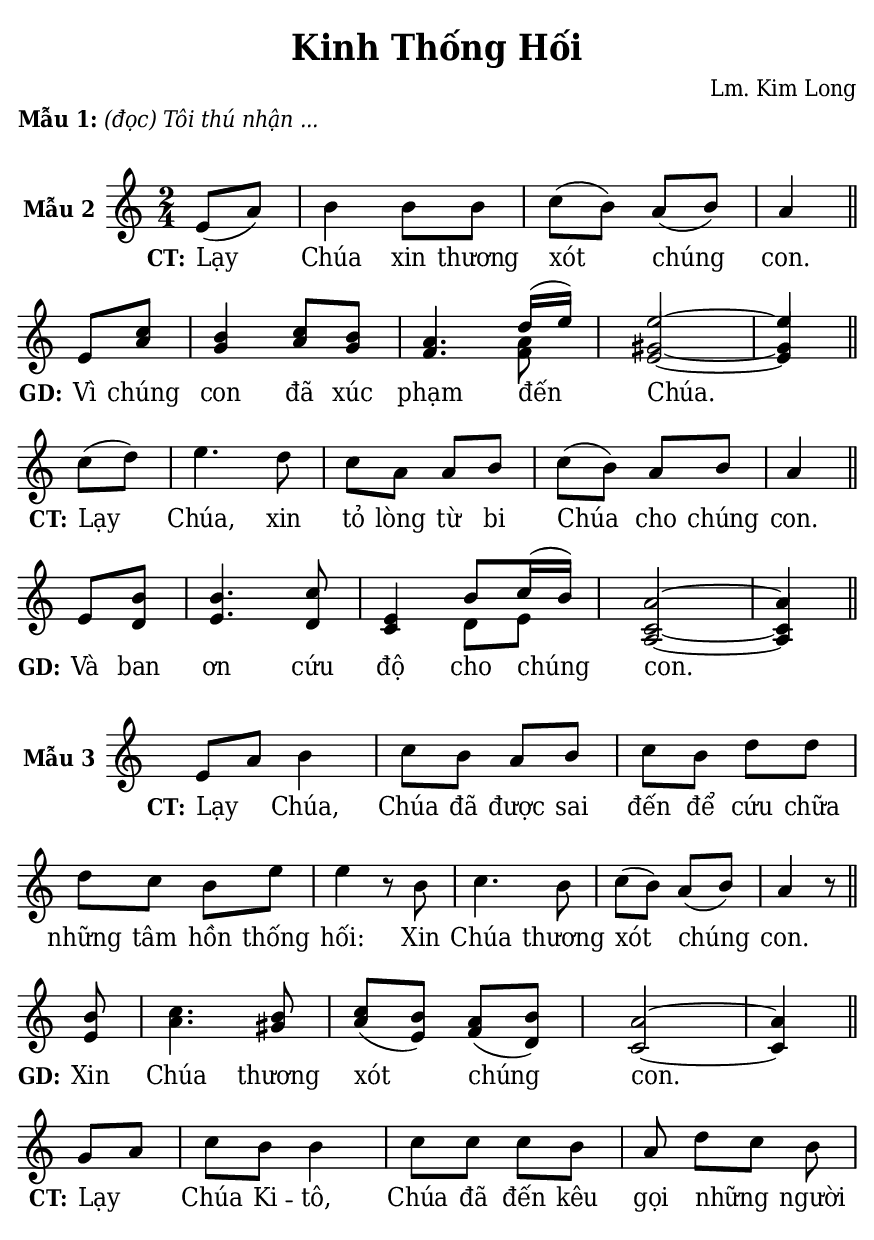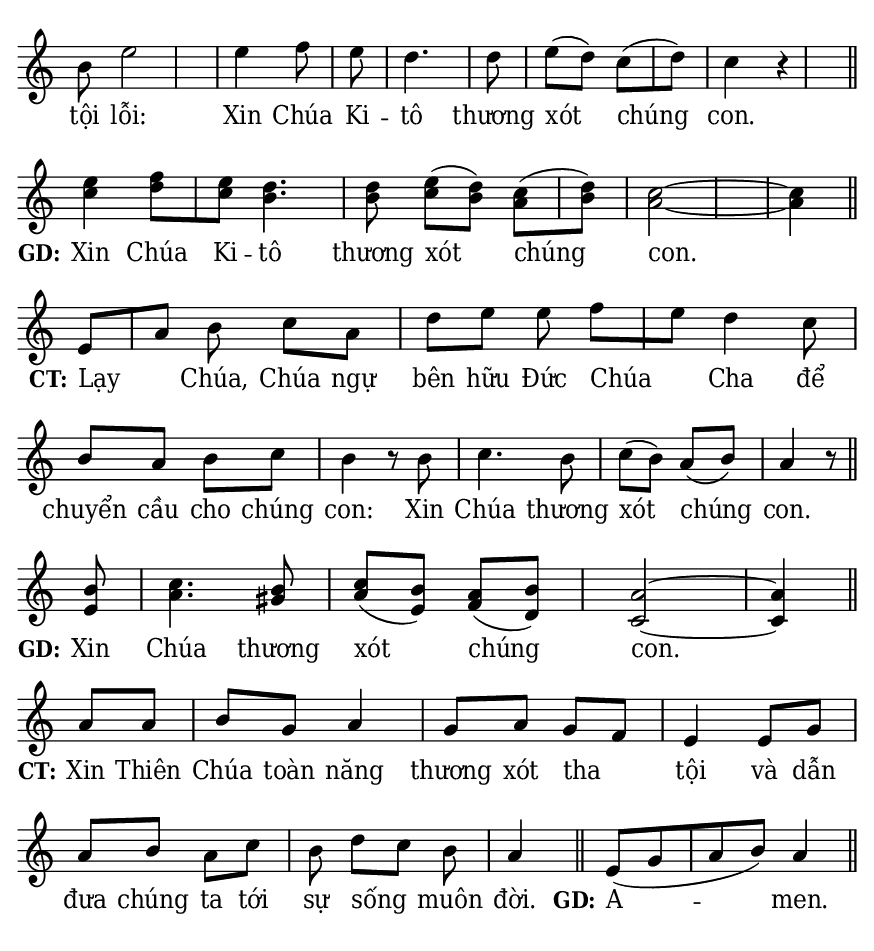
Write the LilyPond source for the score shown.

% Cài đặt chung
\version "2.22.1"
\include "english.ly"

\header {
  title = "Kinh Thống Hối"
  composer = "Lm. Kim Long"
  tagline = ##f
}

% Nhạc
nhacMauHai = \relative c' {
  \partial 4 e8 (a) |
  b4 b8 b |
  c (b) a (b) |
  a4 \bar "||" \break
  
  e8
  <<
    {
      c' |
      b4 c8 b |
      a4.
    }
    {
      a8 |
      g4 a8 g |
      f4.
    }
  >>
  <<
    {
      \voiceOne
      d'16 (e) |
      e2 ~ |
      e4
    }
    \new Voice = "splitpart" {
      \voiceTwo
      <a, f>8 |
      \stemUp <gs e>2 ~ |
      <gs e>4
    }
  >>
  \oneVoice
  \bar "||"
  
  c8 (d) |
  e4. d8 |
  c a a b |
  c (b) a b |
  a4 \bar "||" \break
  
  e8
  <<
    {
      b' |
      b4. c8 |
      e,4
    }
    {
      d8 |
      e4. d8 |
      c4
    }
  >>
  <<
    {
      \voiceOne
      b'8 c16 (b) |
      a2 ~ |
      a4
    }
    \new Voice = "splitpart" {
      \voiceTwo
      d,8 e |
      \stemUp <c a>2 ~ |
      <c a>4
    }
  >>
  \bar "||"
}

nhacMauBa = \relative c' {
  e8 \hide ([a]) b4 c8 b a b c b d d d
  c b e \bar "|"
  e4 r8 b \bar "|"
  c4. b8 \bar "|"
  c ([b]) a ([b]) \bar "|"
  a4 r8 \bar "||" \break
  
  <<
    {
      b8 \bar "|"
      c4. b8 \bar "|"
      c ([b]) a ([b]) \bar "|"
      a2 ~ \bar "|"
      a4
    }
    {
      e8 |
      a4. gs8 |
      a _(e) f _(d) |
      c2 ~ |
      c4
    }
  >>
  \bar "||" \break
  
  g'8 \hide ([a]) c b b4 c8 c c b a d \hide ([c]) b b
  e2 \bar "|"
  e4 f8 e \bar "|"
  d4. d8 \bar "|"
  e ([d]) c ([d]) \bar "|"
  c4 r \bar "||" \break
  
  <<
    {
      e4 f8 [e] |
      d4. d8 |
      e ([d]) c ([d]) \bar "|"
      c2 ~ \bar "|"
      c4
    }
    {
      c4 d8 [c] |
      b4. b8 |
      c (b) a (b) |
      a2 ~ |
      a4
    }
  >>
  \bar "||" \break
  
  e8 \hide ([a]) b c a d e e f \hide ([e]) d4 c8 b
  a b c \bar "|"
  b4 r8 b \bar "|"
  c4. b8 \bar "|"
  c ([b]) a ([b]) \bar "|"
  a4 r8 \bar "||" \break
  
  <<
    {
      b8 \bar "|"
      c4. b8 \bar "|"
      c ([b]) a ([b]) \bar "|"
      a2 ~ \bar "|"
      a4
    }
    {
      e8 \bar "|"
      a4. gs8 \bar "|"
      a (e) f (d) \bar "|"
      c2 ~ \bar "|"
      c4
    }
  >>
  \bar "||" \break
  
  a'8 a b g a4 g8 a g \hide ([f]) e4 e8 g
  a b a c b d \hide ([c]) b a4 \bar "||"
  
  e8 ([g a b]) a4 \bar "||"
}

% Lời
loiMauHai = \lyricmode {
  \set stanza = "CT:"
  Lạy Chúa xin thương xót chúng con.
  \set stanza = "GD:"
  Vì chúng con đã xúc phạm đến Chúa.
  \set stanza = "CT:"
  Lạy Chúa, xin tỏ lòng từ bi Chúa cho chúng con.
  \set stanza = "GD:"
  Và ban ơn cứu độ cho chúng con.
}

loiMauBa = \lyricmode {
  \set stanza = "CT:"
  Lạy Chúa, Chúa đã được sai đến để cứu chữa
  những tâm hồn thống hối:
  Xin Chúa thương xót chúng con.
  \set stanza = "GD:"
  Xin Chúa thương xót chúng con.
  \set stanza = "CT:"
  Lạy Chúa Ki -- tô, Chúa đã đến kêu gọi những người tội lỗi:
  Xin Chúa Ki -- tô thương xót chúng con.
  \set stanza = "GD:"
  Xin Chúa Ki -- tô thương xót chúng con.
  \set stanza = "CT:"
  Lạy Chúa, Chúa ngự bên hữu Đức Chúa Cha
  để chuyển cầu cho chúng con:
  Xin Chúa thương xót chúng con.
  \set stanza = "GD:"
  Xin Chúa thương xót chúng con.
  \set stanza = "CT:"
  Xin Thiên Chúa toàn năng thương xót tha tội
  và dẫn đưa chúng ta tới sự sống muôn đời.
  \set stanza = "  GD:"
  A -- men.
}

% Dàn trang
\paper {
  #(set-paper-size "a5")
  top-margin = 3\mm
  bottom-margin = 3\mm
  left-margin = 3\mm
  right-margin = 3\mm
  indent = #0
  #(define fonts
	 (make-pango-font-tree "Deja Vu Serif Condensed"
	 		       "Deja Vu Serif Condensed"
			       "Deja Vu Serif Condensed"
			       (/ 20 20)))
  print-page-number = ##f
}

TongNhip = {
  \key c \major \time 2/4
  \set Timing.beamExceptions = #'()
  \set Timing.baseMoment = #(ly:make-moment 1/4)
}

% Đổi kích thước nốt cho bè phụ
notBePhu =
#(define-music-function (font-size music) (number? ly:music?)
   (for-some-music
     (lambda (m)
       (if (music-is-of-type? m 'rhythmic-event)
           (begin
             (set! (ly:music-property m 'tweaks)
                   (cons `(font-size . ,font-size)
                         (ly:music-property m 'tweaks)))
             #t)
           #f))
     music)
   music)

\markup {
  \bold "Mẫu 1:"
  \normal-text \italic "(đọc) Tôi thú nhận ..."
}

\markup { \vspace #0.5 }

\score {
  <<
    \new Staff \with {
      instrumentName = \markup { \bold "Mẫu 2" }} <<
        \clef treble
        \new Voice = beSop {
          \TongNhip \nhacMauHai
        }
      \new Lyrics \lyricsto beSop \loiMauHai
    >>
  >>
  \layout {
    indent = 15
    \override Lyrics.LyricSpace.minimum-distance = #1
    \override Score.BarNumber.break-visibility = ##(#f #f #f)
    \override Score.SpacingSpanner.uniform-stretching = ##t
  }
}

\score {
  <<
    \new Staff \with {
      instrumentName = \markup { \bold "Mẫu 3" }} <<
        \clef treble
        \new Voice = beSop {
          \TongNhip \nhacMauBa
        }
      \new Lyrics \lyricsto beSop \loiMauBa
    >>
  >>
  \layout {
    indent = 15
    \override Staff.TimeSignature.transparent = ##t
    \override Lyrics.LyricSpace.minimum-distance = #1
    \override Score.BarNumber.break-visibility = ##(#f #f #f)
    \override Score.SpacingSpanner.uniform-stretching = ##t
    \override LyricHyphen.minimum-distance = #2
    \set Score.defaultBarType = ""
    \set Score.barAlways = ##t
    ragged-last = ##f
  }
}
